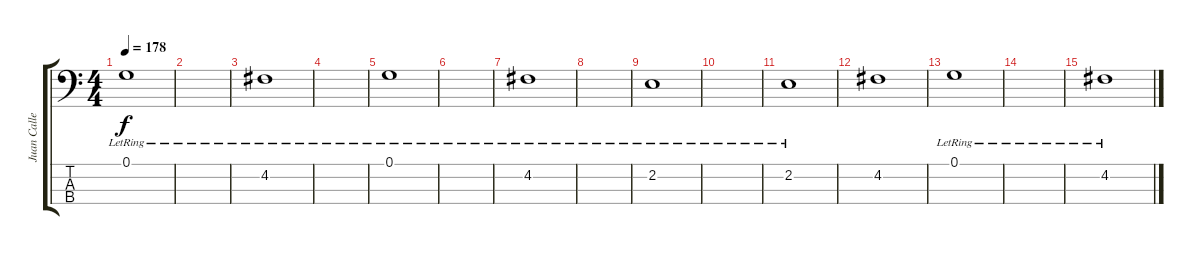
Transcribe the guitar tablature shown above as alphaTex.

\track ("Juan Calleros" "Juan Calle") {instrument electricbassfinger}
\staff {score tabs}
\tuning (G2 D2 A1 E1) {hide}
\ts (4 4)
\tempo 178
\clef f4
\ks c
0.1{lr}.1{dy f} |
|
4.2{lr}.1 |
|
0.1{lr}.1 |
|
4.2{lr}.1 |
|
2.2{lr}.1 |
|
2.2{lr}.1 |
4.2.1 |
0.1{lr}.1 |
|
4.2{lr}.1
